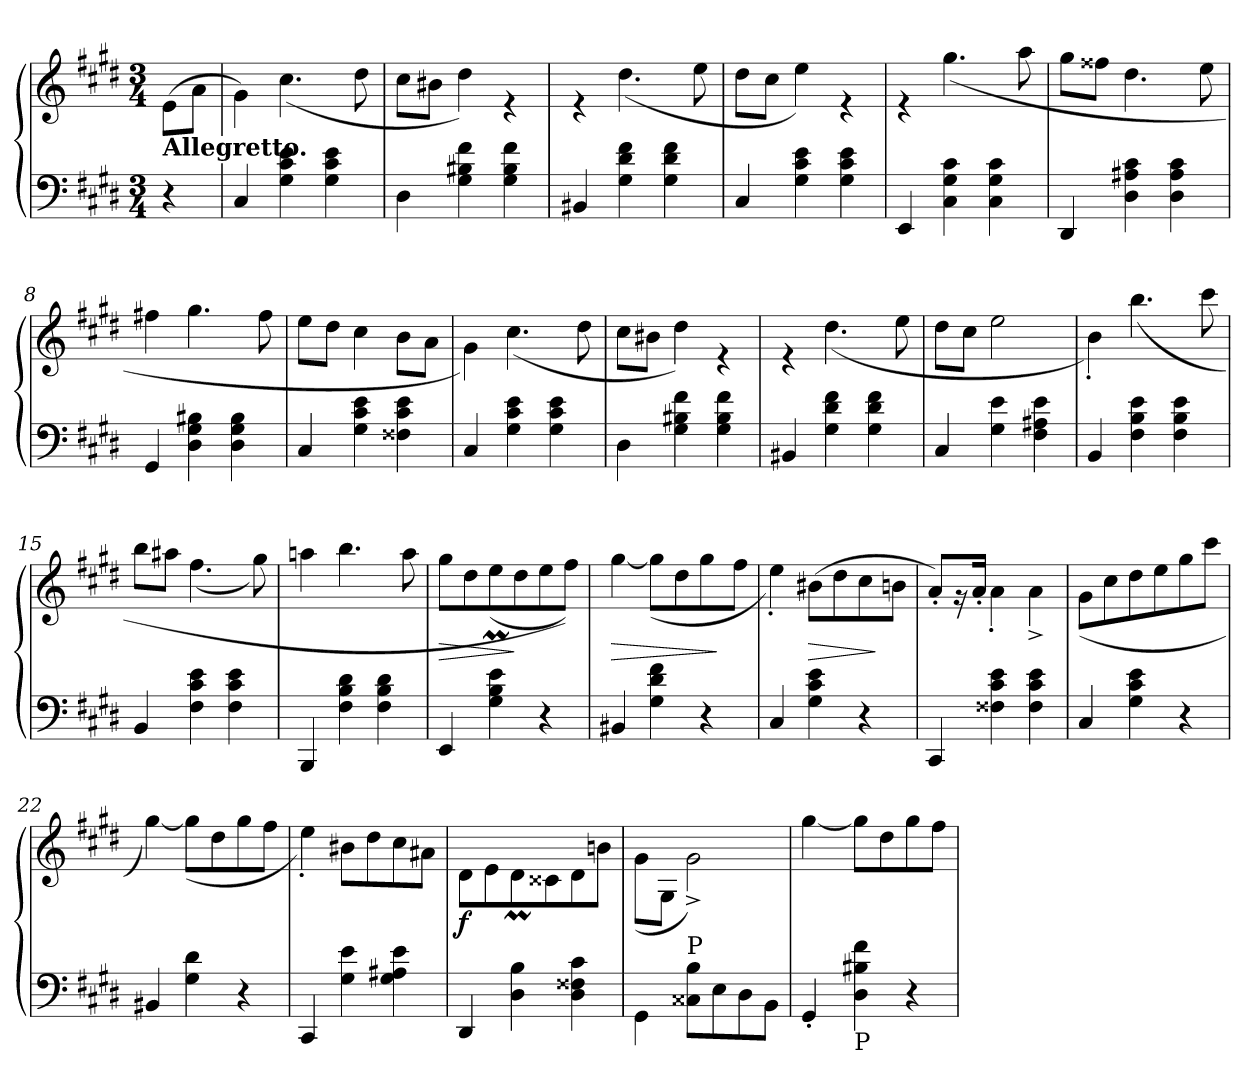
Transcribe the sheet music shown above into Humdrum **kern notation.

**kern	**kern	**dynam
*part1	*part1	*part1
*staff2	*staff1	*staff1/2
*clefF4	*clefG2	*
*k[f#c#g#d#]	*k[f#c#g#d#]	*
*c#:	*c#:	*
*M3/4	*M3/4	*
=1	=1	=1
*	*^	*
!	!LO:TX:b:B:t=Allegretto.	!	!
4r	4ryy	(<8e\L	.
.	.	8a\J	.
=2	=2	=2	=2
4C#/	2.ryy	4g#\)	.
4G#\ 4c#\ 4e\	.	(<4.cc#\	.
4G#\ 4c#\ 4e\	.	.	.
.	.	8dd#\	.
=3	=3	=3	=3
4D#\	2.ryy	8cc#\L	.
.	.	8b#X\J	.
4G#\ 4B#X\ 4f#\	.	4dd#\)	.
4G#\ 4B#\ 4f#\	.	4r	.
=4	=4	=4	=4
4BB#X/	2.ryy	4r	.
4G#\ 4d#\ 4f#\	.	(<4.dd#\	.
4G#\ 4d#\ 4f#\	.	.	.
.	.	8ee\	.
=5	=5	=5	=5
4C#/	2.ryy	8dd#\L	.
.	.	8cc#\J	.
4G#\ 4c#\ 4e\	.	4ee\)	.
4G#\ 4c#\ 4e\	.	4r	.
=6	=6	=6	=6
4EE/	2.ryy	4r	.
4C#\ 4G#\ 4c#\	.	(>4.gg#\	.
4C#\ 4G#\ 4c#\	.	.	.
.	.	8aa\	.
=7	=7	=7	=7
4DD#/	2.ryy	8gg#\L	.
.	.	8ff##X\J	.
4D#\ 4A#X\ 4c#\	.	4.dd#\	.
4D#\ 4A#\ 4c#\	.	.	.
.	.	8ee\	.
=8	=8	=8	=8
4GG#/	2.ryy	4ff#X\	.
4D#\ 4G#\ 4B#X\	.	4.gg#\	.
4D#\ 4G#\ 4B#\	.	.	.
.	.	8ff#\	.
!!LO:LB:g=z	!!
=9	=9	=9	=9
4C#/	2.ryy	8ee\L	.
.	.	8dd#\J	.
4G#\ 4c#\ 4e\	.	4cc#\	.
4F##X\ 4c#\ 4e\	.	8b\L	.
.	.	8a\J	.
=10	=10	=10	=10
4C#/	2.ryy	4g#\)	.
4G#\ 4c#\ 4e\	.	(<4.cc#\	.
4G#\ 4c#\ 4e\	.	.	.
.	.	8dd#\	.
=11	=11	=11	=11
4D#\	2.ryy	8cc#\L	.
.	.	8b#X\J	.
4G#\ 4B#X\ 4f#\	.	4dd#\)	.
4G#\ 4B#\ 4f#\	.	4r	.
=12	=12	=12	=12
4BB#X/	2.ryy	4r	.
4G#\ 4d#\ 4f#\	.	(<4.dd#\	.
4G#\ 4d#\ 4f#\	.	.	.
.	.	8ee\	.
=13	=13	=13	=13
4C#/	2.ryy	8dd#\L	.
.	.	8cc#\J	.
4G#\ 4e\	.	2ee\	.
4F#\ 4A#X\ 4e\	.	.	.
=14	=14	=14	=14
4BB/	2.ryy	4b'\)	.
4F#\ 4B\ 4e\	.	(<4.bb\	.
4F#\ 4B\ 4e\	.	.	.
.	.	8ccc#\	.
=15	=15	=15	=15
4BB/	2.ryy	8bb\L	.
.	.	8aa#X\J	.
4F#\ 4c#\ 4e\	.	(<4.ff#\	.
4F#\ 4c#\ 4e\	.	.	.
.	.	8gg#\)	.
=16	=16	=16	=16
4BBB/	2.ryy	4aan\	.
4F#\ 4B\ 4d#\	.	4.bb\	.
4F#\ 4B\ 4d#\	.	.	.
.	.	8aa\	.
!!LO:LB:g=z	!!
=17	=17	=17	=17
!	!	!	!LO:HP:b
4EE/	2.ryy	8gg#\L	>
.	.	8dd#\	.
4G#\ 4B\ 4e\	.	(<8eeM\	.
.	.	8dd#\	]
4r	.	8ee\	.
.	.	8ff#\J))	.
=18	=18	=18	=18
!	!	!	!LO:HP:b
*	*	*^	*
4BB#X/	2.ryy	[4gg#\	2ryy	>
4G#\ 4d#\ 4f#\	.	(<8gg#\L]	.	.
.	.	8dd#\	.	.
4r	.	8gg#\	16ryy	.
.	.	.	16ryy	]
.	.	8ff#\J	8ryy	.
=19	=19	=19	=19	=19
4C#/	2.ryy	4ee'\)	2ryy	.
!	!	!	!	!LO:HP:b
4G#\ 4c#\ 4e\	.	(>8b#X\L	.	>
.	.	8dd#\	.	.
4r	.	8cc#\	16ryy	.
.	.	.	16ryy	]
.	.	8bn\J	8ryy	.
*	*	*v	*v	*
=20	=20	=20	=20
4CC#/	2.ryy	8a'/L)	.
.	.	16r	.
.	.	16a'/Jk	.
4F##X\ 4c#\ 4e\	.	4a'\	.
4F##\ 4c#\ 4e\	.	4a^\	.
=21	=21	=21	=21
4C#/	2.ryy	(<8g#\L	.
.	.	8cc#\	.
4G#\ 4c#\ 4e\	.	8dd#\	.
.	.	8ee\	.
4r	.	8gg#\	.
.	.	8ccc#\J	.
=22	=22	=22	=22
4BB#X/	2.ryy	[4gg#\)	.
4G#\ 4d#\	.	(<8gg#\L]	.
.	.	8dd#\	.
4r	.	8gg#\	.
.	.	8ff#\J	.
!!LO:LB:g=z	!!
=23	=23	=23	=23
4CC#/	2.ryy	4ee'\)	.
4G#\ 4e\	.	8b#X\L	.
.	.	8dd#\	.
4G#\ 4A#X\ 4e\	.	8cc#\	.
.	.	8a#X\J	.
=24	=24	=24	=24
!	!	!	!LO:DY:b
4DD#/	2.ryy	8d#\L	f
.	.	8e\	.
4D#\ 4B\	.	8d#m\	.
.	.	8c##X\	.
4D#\ 4F##X\ 4c#\	.	8d#\	.
.	.	8bn\J	.
=25	=25	=25	=25
4GG#\	2.ryy	(>8g#\L	.
.	.	8G#\J	.
!LO:TX:a:t=P	!	!	!
8C##X\ 8B\L	.	2g#^\)	.
8E\	.	.	.
8D#\	.	.	.
8BB\J	.	.	.
=26	=26	=26	=26
*	*	*^	*
4GG#'/	2.ryy	[4gg#\	8ryy	.
.	.	.	8ryy	.
!LO:TX:b:t=P	!	!	!	!
4D#\ 4B#X\ 4f#\	.	8gg#\L]	4ryy	.
.	.	8dd#\	.	.
4r	.	8gg#\	4ryy	.
.	.	8ff#\J	.	.
*	*v	*v	*v	*
=	=	=
*-	*-	*-
